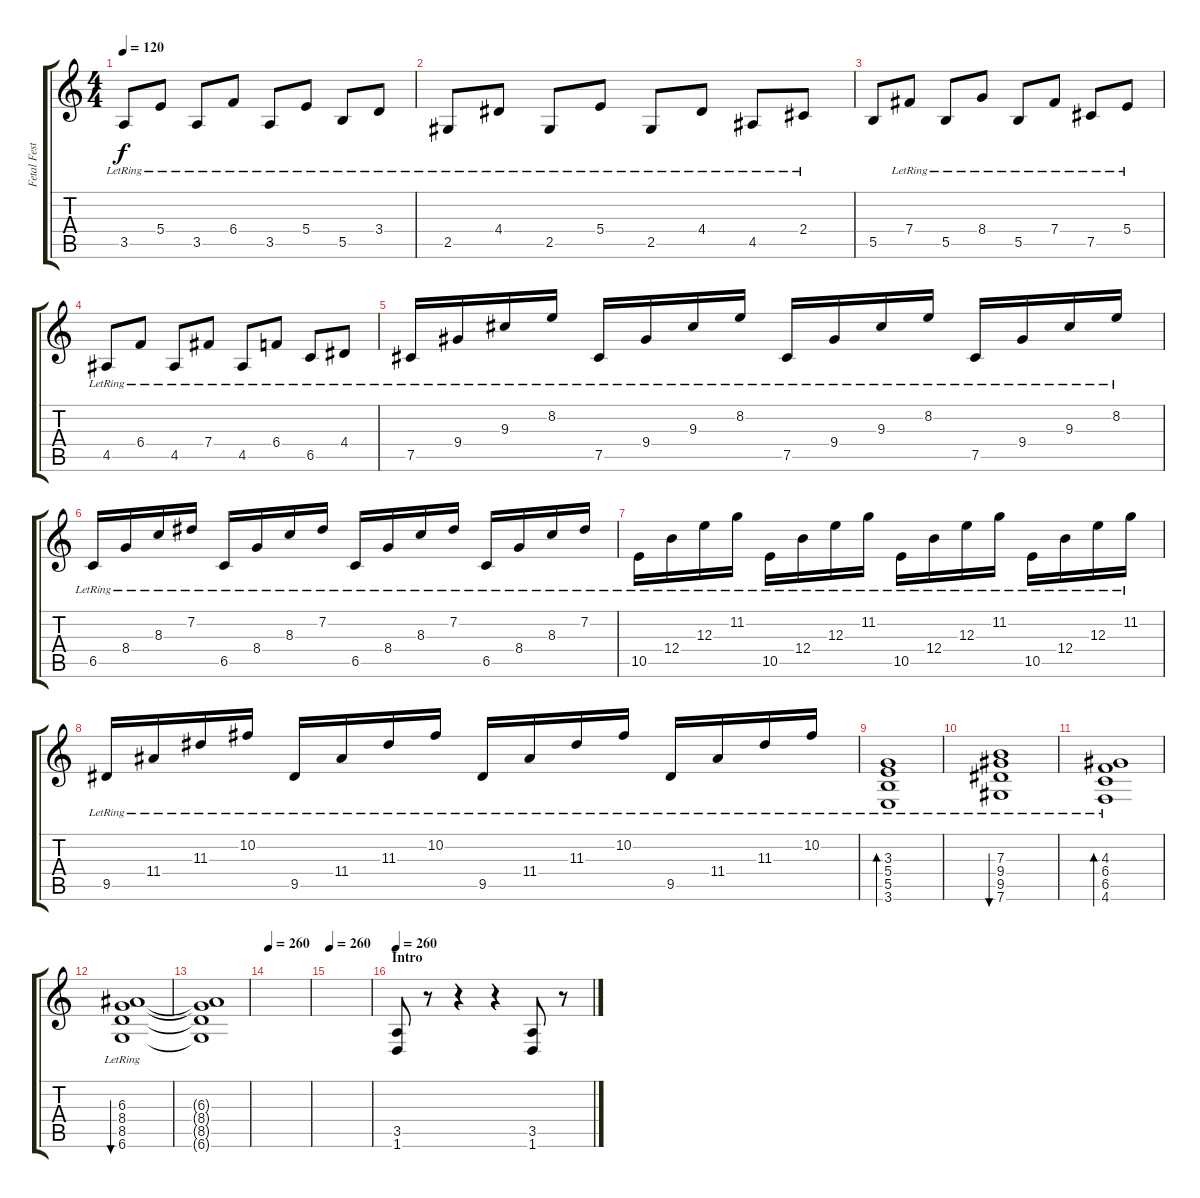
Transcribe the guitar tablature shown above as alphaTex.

\track ("Fetal Festering Womb Exhumator" "Fetal Fest") {instrument overdrivenguitar}
\staff {score tabs}
\tuning (Db4 Ab3 E3 B2 Gb2 Db2) {hide}
\ts (4 4)
\tempo 120
\clef g2
\ks c
3.5{lr}.8{dy f} 5.4{lr}.8 3.5{lr}.8 6.4{lr}.8 3.5{lr}.8 5.4{lr}.8 5.5{lr}.8 3.4{lr}.8 |
2.5{lr}.8 4.4{lr}.8 2.5{lr}.8 5.4{lr}.8 2.5{lr}.8 4.4{lr}.8 4.5{lr}.8 2.4{lr}.8 |
5.5.8 7.4{lr}.8 5.5{lr}.8 8.4{lr}.8 5.5{lr}.8 7.4{lr}.8 7.5{lr}.8 5.4{lr}.8 |
4.5{lr}.8 6.4{lr}.8 4.5{lr}.8 7.4{lr}.8 4.5{lr}.8 6.4{lr}.8 6.5{lr}.8 4.4{lr}.8 |
7.5{lr}.16 9.4{lr}.16 9.3{lr}.16 8.2{lr}.16 7.5{lr}.16 9.4{lr}.16 9.3{lr}.16 8.2{lr}.16 7.5{lr}.16 9.4{lr}.16 9.3{lr}.16 8.2{lr}.16 7.5{lr}.16 9.4{lr}.16 9.3{lr}.16 8.2{lr}.16 |
6.5{lr}.16 8.4{lr}.16 8.3{lr}.16 7.2{lr}.16 6.5{lr}.16 8.4{lr}.16 8.3{lr}.16 7.2{lr}.16 6.5{lr}.16 8.4{lr}.16 8.3{lr}.16 7.2{lr}.16 6.5{lr}.16 8.4{lr}.16 8.3{lr}.16 7.2{lr}.16 |
10.5{lr}.16 12.4{lr}.16 12.3{lr}.16 11.2{lr}.16 10.5{lr}.16 12.4{lr}.16 12.3{lr}.16 11.2{lr}.16 10.5{lr}.16 12.4{lr}.16 12.3{lr}.16 11.2{lr}.16 10.5{lr}.16 12.4{lr}.16 12.3{lr}.16 11.2{lr}.16 |
9.5{lr}.16 11.4{lr}.16 11.3{lr}.16 10.2{lr}.16 9.5{lr}.16 11.4{lr}.16 11.3{lr}.16 10.2{lr}.16 9.5{lr}.16 11.4{lr}.16 11.3{lr}.16 10.2{lr}.16 9.5{lr}.16 11.4{lr}.16 11.3{lr}.16 10.2{lr}.16 |
(3.3{lr} 5.4{lr} 5.5{lr} 3.6{lr}).1{bd 480} |
(7.3{lr} 9.4{lr} 9.5{lr} 7.6{lr}).1{bu 480} |
(4.3{lr} 6.4{lr} 6.5{lr} 4.6{lr}).1{bd 480} |
(6.3{lr} 8.4{lr} 8.5{lr} 6.6{lr}).1{bu 480} |
(6.3{t} 8.4{t} 8.5{t} 6.6{t}).1 |
\tempo 260
|
\tempo 260
|
\section ("" "Intro")
\tempo 260
(3.5 1.6).8{instrument overdrivenguitar} r.8 r.4 r.4 (3.5 1.6).8 r.8
